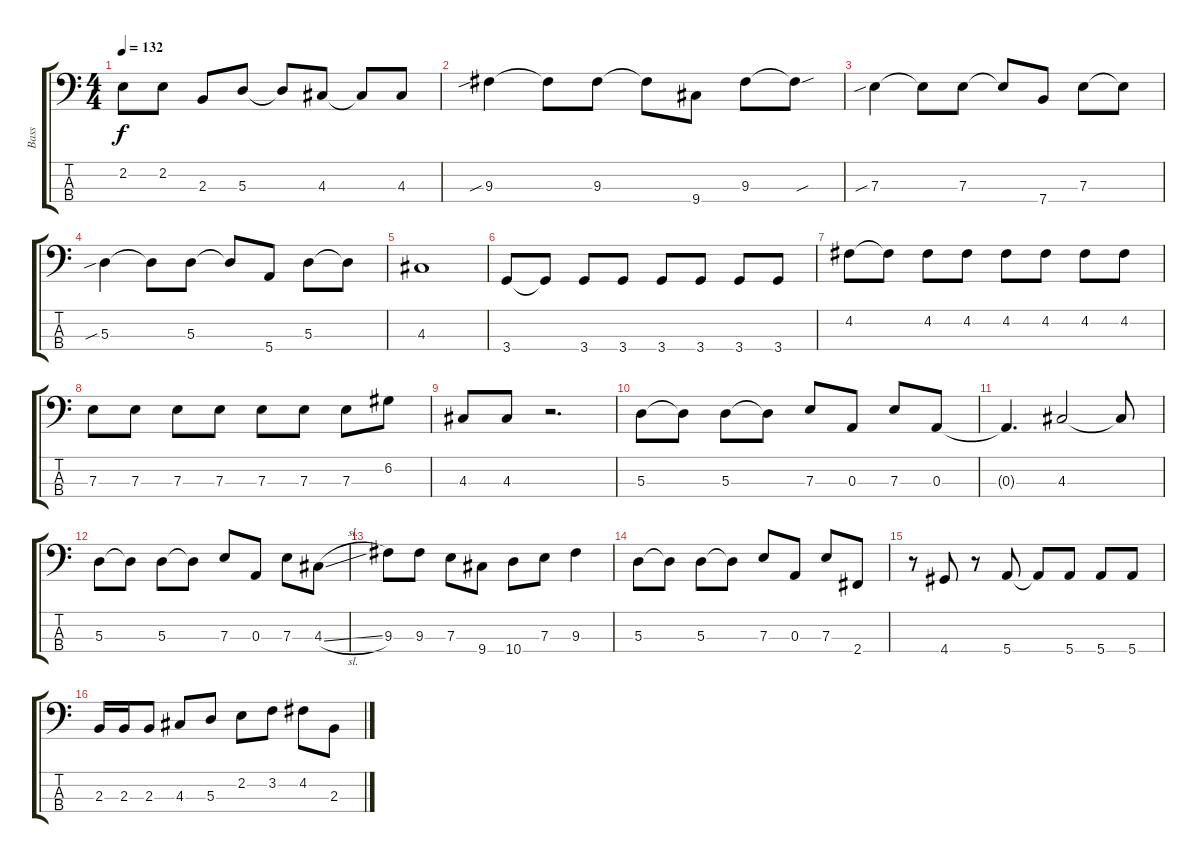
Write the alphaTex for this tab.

\track ("Bass" "Bass") {instrument electricbassfinger}
\staff {score tabs}
\tuning (G2 D2 A1 E1) {hide}
\ts (4 4)
\tempo 132
\clef f4
\ks c
2.2.8{dy f} 2.2.8 2.3.8 5.3.8 5.3{t}.8 4.3.8 4.3{t}.8 4.3.8 |
9.3{sib}.4 9.3{t}.8 9.3.8 9.3{t}.8 9.4.8 9.3.8 9.3{sou t}.8 |
7.3{sib}.4 7.3{t}.8 7.3.8 7.3{t}.8 7.4.8 7.3.8 7.3{t}.8 |
5.3{sib}.4 5.3{t}.8 5.3.8 5.3{t}.8 5.4.8 5.3.8 5.3{t}.8 |
4.3.1 |
3.4.8 3.4{t}.8 3.4.8 3.4.8 3.4.8 3.4.8 3.4.8 3.4.8 |
4.2.8 4.2{t}.8 4.2.8 4.2.8 4.2.8 4.2.8 4.2.8 4.2.8 |
7.3.8 7.3.8 7.3.8 7.3.8 7.3.8 7.3.8 7.3.8 6.2.8 |
4.3.8 4.3.8 r.2{d} |
5.3.8 5.3{t}.8 5.3.8 5.3{t}.8 7.3.8 0.3.8 7.3.8 0.3.8 |
0.3{t}.4{d} 4.3.2 4.3{t}.8 |
5.3.8 5.3{t}.8 5.3.8 5.3{t}.8 7.3.8 0.3.8 7.3.8 4.3{sl}.8 |
9.3.8 9.3.8 7.3.8 9.4.8 10.4.8 7.3.8 9.3.4 |
5.3.8 5.3{t}.8 5.3.8 5.3{t}.8 7.3.8 0.3.8 7.3.8 2.4.8 |
r.8 4.4.8 r.8 5.4.8 5.4{t}.8 5.4.8 5.4.8 5.4.8 |
2.3.16 2.3.16 2.3.8 4.3.8 5.3.8 2.2.8 3.2.8 4.2.8 2.3.8
